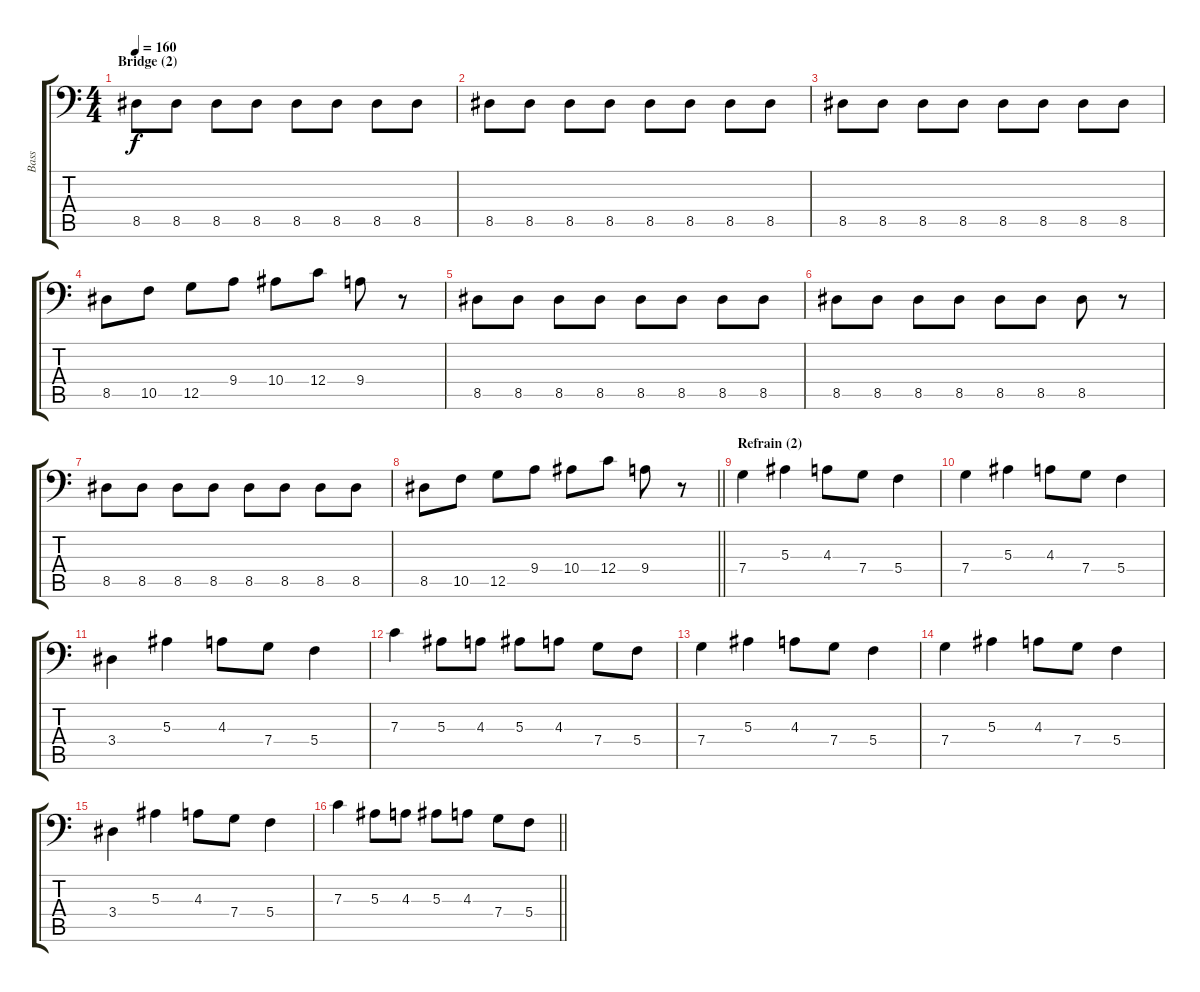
\track ("Bass" "Bass") {instrument electricbassfinger}
\staff {score tabs}
\tuning (D3 A2 F2 C2 G1 D1) {hide}
\ts (4 4)
\section ("" "Bridge (2)")
\tempo 160
\clef f4
\ks c
8.5.8{dy f} 8.5.8 8.5.8 8.5.8 8.5.8 8.5.8 8.5.8 8.5.8 |
8.5.8 8.5.8 8.5.8 8.5.8 8.5.8 8.5.8 8.5.8 8.5.8 |
8.5.8 8.5.8 8.5.8 8.5.8 8.5.8 8.5.8 8.5.8 8.5.8 |
8.5.8 10.5.8 12.5.8 9.4.8 10.4.8 12.4.8 9.4.8 r.8 |
8.5.8 8.5.8 8.5.8 8.5.8 8.5.8 8.5.8 8.5.8 8.5.8 |
8.5.8 8.5.8 8.5.8 8.5.8 8.5.8 8.5.8 8.5.8 r.8 |
8.5.8 8.5.8 8.5.8 8.5.8 8.5.8 8.5.8 8.5.8 8.5.8 |
\barLineRight lightlight
8.5.8 10.5.8 12.5.8 9.4.8 10.4.8 12.4.8 9.4.8 r.8 |
\section ("" "Refrain (2)")
7.4.4 5.3.4 4.3.8 7.4.8 5.4.4 |
7.4.4 5.3.4 4.3.8 7.4.8 5.4.4 |
3.4.4 5.3.4 4.3.8 7.4.8 5.4.4 |
7.3.4 5.3.8 4.3.8 5.3.8 4.3.8 7.4.8 5.4.8 |
7.4.4 5.3.4 4.3.8 7.4.8 5.4.4 |
7.4.4 5.3.4 4.3.8 7.4.8 5.4.4 |
3.4.4 5.3.4 4.3.8 7.4.8 5.4.4 |
\barLineRight lightlight
7.3.4 5.3.8 4.3.8 5.3.8 4.3.8 7.4.8 5.4.8
